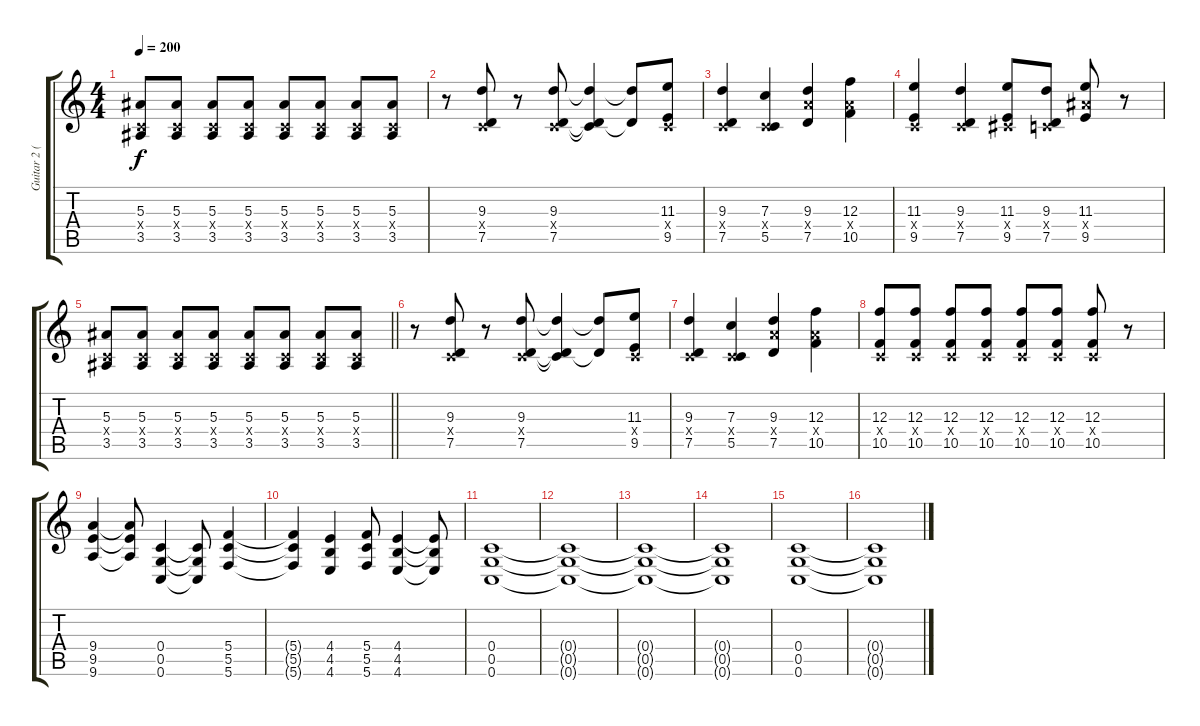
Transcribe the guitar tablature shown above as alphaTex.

\track ("Guitar 2 (Lead)" "Guitar 2 (") {instrument distortionguitar}
\staff {score tabs}
\tuning (D4 A3 F3 C3 G2 C2) {hide}
\ts (4 4)
\tempo 200
\clef g2
\ks c
(5.3 0.4{x} 3.5).8{dy f} (5.3 0.4{x} 3.5).8 (5.3 0.4{x} 3.5).8 (5.3 0.4{x} 3.5).8 (5.3 0.4{x} 3.5).8 (5.3 0.4{x} 3.5).8 (5.3 0.4{x} 3.5).8 (5.3 0.4{x} 3.5).8 |
r.8 (9.3 0.4{x} 7.5).8 r.8 (9.3 0.4{x} 7.5).8 (9.3{t} 0.4{t} 7.5{t}).4 (9.3{t} 7.5{t}).8 (11.3 0.4{x} 9.5).8 |
(9.3 0.4{x} 7.5).4 (7.3 0.4{x} 5.5).4 (9.3 9.4{x} 7.5).4 (12.3 9.4{x} 10.5).4 |
(11.3 0.4{x} 9.5).4 (9.3 0.4{x} 7.5).4 (11.3 1.4{x} 9.5).8 (9.3 0.4{x} 7.5).8 (11.3 10.4{x} 9.5).8 r.8 |
\barLineRight lightlight
(5.3 0.4{x} 3.5).8 (5.3 0.4{x} 3.5).8 (5.3 0.4{x} 3.5).8 (5.3 0.4{x} 3.5).8 (5.3 0.4{x} 3.5).8 (5.3 0.4{x} 3.5).8 (5.3 0.4{x} 3.5).8 (5.3 0.4{x} 3.5).8 |
r.8 (9.3 0.4{x} 7.5).8 r.8 (9.3 0.4{x} 7.5).8 (9.3{t} 0.4{t} 7.5{t}).4 (9.3{t} 7.5{t}).8 (11.3 0.4{x} 9.5).8 |
(9.3 0.4{x} 7.5).4 (7.3 0.4{x} 5.5).4 (9.3 9.4{x} 7.5).4 (12.3 9.4{x} 10.5).4 |
(12.3 0.4{x} 10.5).8 (12.3 0.4{x} 10.5).8 (12.3 0.4{x} 10.5).8 (12.3 0.4{x} 10.5).8 (12.3 0.4{x} 10.5).8 (12.3 0.4{x} 10.5).8 (12.3 0.4{x} 10.5).8 r.8 |
(9.4 9.5 9.6).4 (9.4{t} 9.5{t} 9.6{t}).8 (0.4 0.5 0.6).4 (0.4{t} 0.5{t} 0.6{t}).8 (5.4 5.5 5.6).4 |
(5.4{t} 5.5{t} 5.6{t}).4 (4.4 4.5 4.6).4 (5.4 5.5 5.6).8 (4.4 4.5 4.6).4 (4.4{t} 4.5{t} 4.6{t}).8 |
(0.4 0.5 0.6).1 |
(0.4{t} 0.5{t} 0.6{t}).1 |
(0.4{t} 0.5{t} 0.6{t}).1 |
(0.4{t} 0.5{t} 0.6{t}).1 |
(0.4 0.5 0.6).1 |
(0.4{t} 0.5{t} 0.6{t}).1
